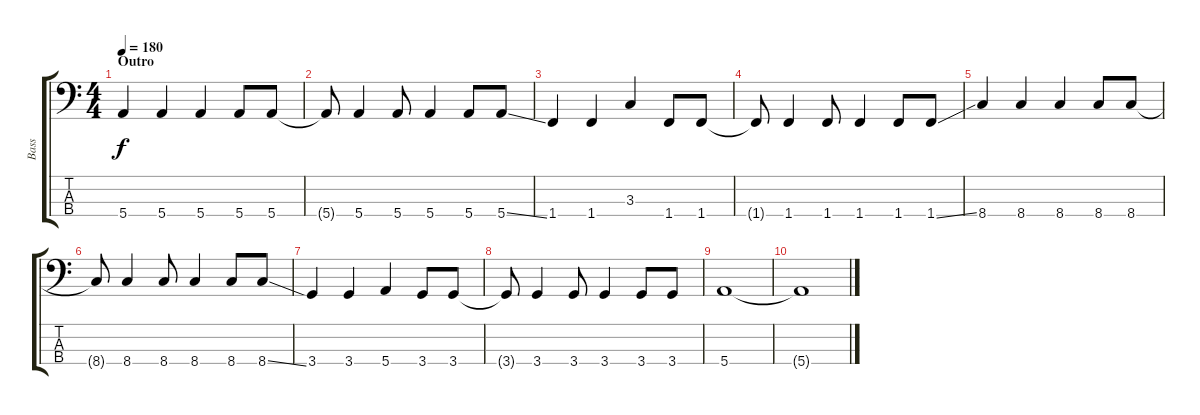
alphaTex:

\track ("Bass" "Bass") {instrument electricbasspick}
\staff {score tabs}
\tuning (G2 D2 A1 E1) {hide}
\ts (4 4)
\section ("" "Outro")
\tempo 180
\clef f4
\ks c
5.4.4{dy f} 5.4.4 5.4.4 5.4.8 5.4.8 |
5.4{t}.8 5.4.4 5.4.8 5.4.4 5.4.8 5.4{ss}.8 |
1.4.4 1.4.4 3.3.4 1.4.8 1.4.8 |
1.4{t}.8 1.4.4 1.4.8 1.4.4 1.4.8 1.4{ss}.8 |
8.4.4 8.4.4 8.4.4 8.4.8 8.4.8 |
8.4{t}.8 8.4.4 8.4.8 8.4.4 8.4.8 8.4{ss}.8 |
3.4.4 3.4.4 5.4.4 3.4.8 3.4.8 |
3.4{t}.8 3.4.4 3.4.8 3.4.4 3.4.8 3.4.8 |
5.4.1 |
5.4{t}.1
